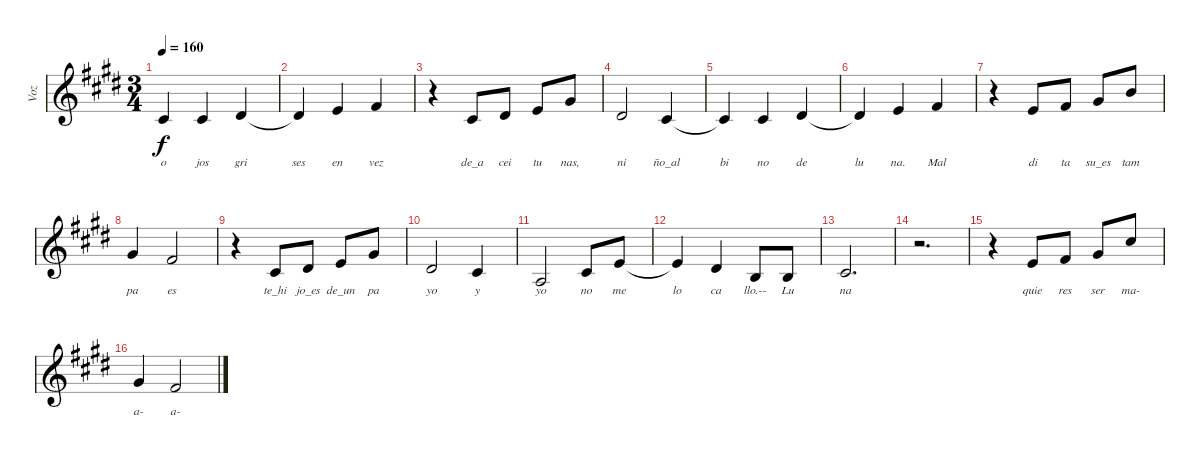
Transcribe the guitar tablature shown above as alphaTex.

\track ("Voz" "Voz") {instrument cello}
\staff {score}
\tuning (E4 B3 G3 D3 A2 E2) {hide}
\ts (3 4)
\tempo 160
\clef g2
\ks c#minor
2.2{t}.4{lyrics (0 "o") lyrics (1 "") lyrics (2 "") lyrics (3 "") lyrics (4 "") dy f} 2.2.4{lyrics (0 "jos") lyrics (1 "") lyrics (2 "") lyrics (3 "") lyrics (4 "")} 4.2.4{lyrics (0 "gri") lyrics (1 "") lyrics (2 "") lyrics (3 "") lyrics (4 "")} |
4.2{t}.4{lyrics (0 "ses") lyrics (1 "") lyrics (2 "") lyrics (3 "") lyrics (4 "")} 5.2.4{lyrics (0 "en") lyrics (1 "") lyrics (2 "") lyrics (3 "") lyrics (4 "")} 7.2.4{lyrics (0 "vez") lyrics (1 "") lyrics (2 "") lyrics (3 "") lyrics (4 "")} |
r.4 2.2.8{lyrics (0 "de_a") lyrics (1 "") lyrics (2 "") lyrics (3 "") lyrics (4 "")} 4.2.8{lyrics (0 "cei") lyrics (1 "") lyrics (2 "") lyrics (3 "") lyrics (4 "")} 5.2.8{lyrics (0 "tu") lyrics (1 "") lyrics (2 "") lyrics (3 "") lyrics (4 "")} 4.1.8{lyrics (0 "nas,") lyrics (1 "") lyrics (2 "") lyrics (3 "") lyrics (4 "")} |
4.2.2{lyrics (0 "ni") lyrics (1 "") lyrics (2 "") lyrics (3 "") lyrics (4 "")} 2.2.4{lyrics (0 "ño_al") lyrics (1 "") lyrics (2 "") lyrics (3 "") lyrics (4 "")} |
2.2{t}.4{lyrics (0 "bi") lyrics (1 "") lyrics (2 "") lyrics (3 "") lyrics (4 "")} 2.2.4{lyrics (0 "no") lyrics (1 "") lyrics (2 "") lyrics (3 "") lyrics (4 "")} 4.2.4{lyrics (0 "de") lyrics (1 "") lyrics (2 "") lyrics (3 "") lyrics (4 "")} |
4.2{t}.4{lyrics (0 "lu") lyrics (1 "") lyrics (2 "") lyrics (3 "") lyrics (4 "")} 5.2.4{lyrics (0 "na.") lyrics (1 "") lyrics (2 "") lyrics (3 "") lyrics (4 "")} 7.2.4{lyrics (0 "Mal") lyrics (1 "") lyrics (2 "") lyrics (3 "") lyrics (4 "")} |
r.4 5.2.8{lyrics (0 "di") lyrics (1 "") lyrics (2 "") lyrics (3 "") lyrics (4 "")} 7.2.8{lyrics (0 "ta") lyrics (1 "") lyrics (2 "") lyrics (3 "") lyrics (4 "")} 4.1.8{lyrics (0 "su_es") lyrics (1 "") lyrics (2 "") lyrics (3 "") lyrics (4 "")} 7.1.8{lyrics (0 "tam") lyrics (1 "") lyrics (2 "") lyrics (3 "") lyrics (4 "")} |
4.1.4{lyrics (0 "pa") lyrics (1 "") lyrics (2 "") lyrics (3 "") lyrics (4 "")} 7.2.2{lyrics (0 "es") lyrics (1 "") lyrics (2 "") lyrics (3 "") lyrics (4 "")} |
r.4 2.2.8{lyrics (0 "te_hi") lyrics (1 "") lyrics (2 "") lyrics (3 "") lyrics (4 "")} 4.2.8{lyrics (0 "jo_es") lyrics (1 "") lyrics (2 "") lyrics (3 "") lyrics (4 "")} 5.2.8{lyrics (0 "de_un") lyrics (1 "") lyrics (2 "") lyrics (3 "") lyrics (4 "")} 4.1.8{lyrics (0 "pa") lyrics (1 "") lyrics (2 "") lyrics (3 "") lyrics (4 "")} |
4.2.2{lyrics (0 "yo") lyrics (1 "") lyrics (2 "") lyrics (3 "") lyrics (4 "")} 2.2.4{lyrics (0 "y") lyrics (1 "") lyrics (2 "") lyrics (3 "") lyrics (4 "")} |
2.3.2{lyrics (0 "yo") lyrics (1 "") lyrics (2 "") lyrics (3 "") lyrics (4 "")} 2.2.8{lyrics (0 "no") lyrics (1 "") lyrics (2 "") lyrics (3 "") lyrics (4 "")} 5.2.8{lyrics (0 "me") lyrics (1 "") lyrics (2 "") lyrics (3 "") lyrics (4 "")} |
5.2{t}.4{lyrics (0 "lo") lyrics (1 "") lyrics (2 "") lyrics (3 "") lyrics (4 "")} 4.2.4{lyrics (0 "ca") lyrics (1 "") lyrics (2 "") lyrics (3 "") lyrics (4 "")} 4.3.8{lyrics (0 "llo.--") lyrics (1 "") lyrics (2 "") lyrics (3 "") lyrics (4 "")} 4.3.8{lyrics (0 "Lu") lyrics (1 "") lyrics (2 "") lyrics (3 "") lyrics (4 "")} |
2.2.2{d lyrics (0 "na") lyrics (1 "") lyrics (2 "") lyrics (3 "") lyrics (4 "")} |
r.2{d} |
r.4 5.2.8{lyrics (0 "quie") lyrics (1 "") lyrics (2 "") lyrics (3 "") lyrics (4 "")} 7.2.8{lyrics (0 "res") lyrics (1 "") lyrics (2 "") lyrics (3 "") lyrics (4 "")} 4.1.8{lyrics (0 "ser") lyrics (1 "") lyrics (2 "") lyrics (3 "") lyrics (4 "")} 9.1.8{lyrics (0 "ma-") lyrics (1 "") lyrics (2 "") lyrics (3 "") lyrics (4 "")} |
4.1.4{lyrics (0 "a-") lyrics (1 "") lyrics (2 "") lyrics (3 "") lyrics (4 "")} 7.2.2{lyrics (0 "a-") lyrics (1 "") lyrics (2 "") lyrics (3 "") lyrics (4 "")}
